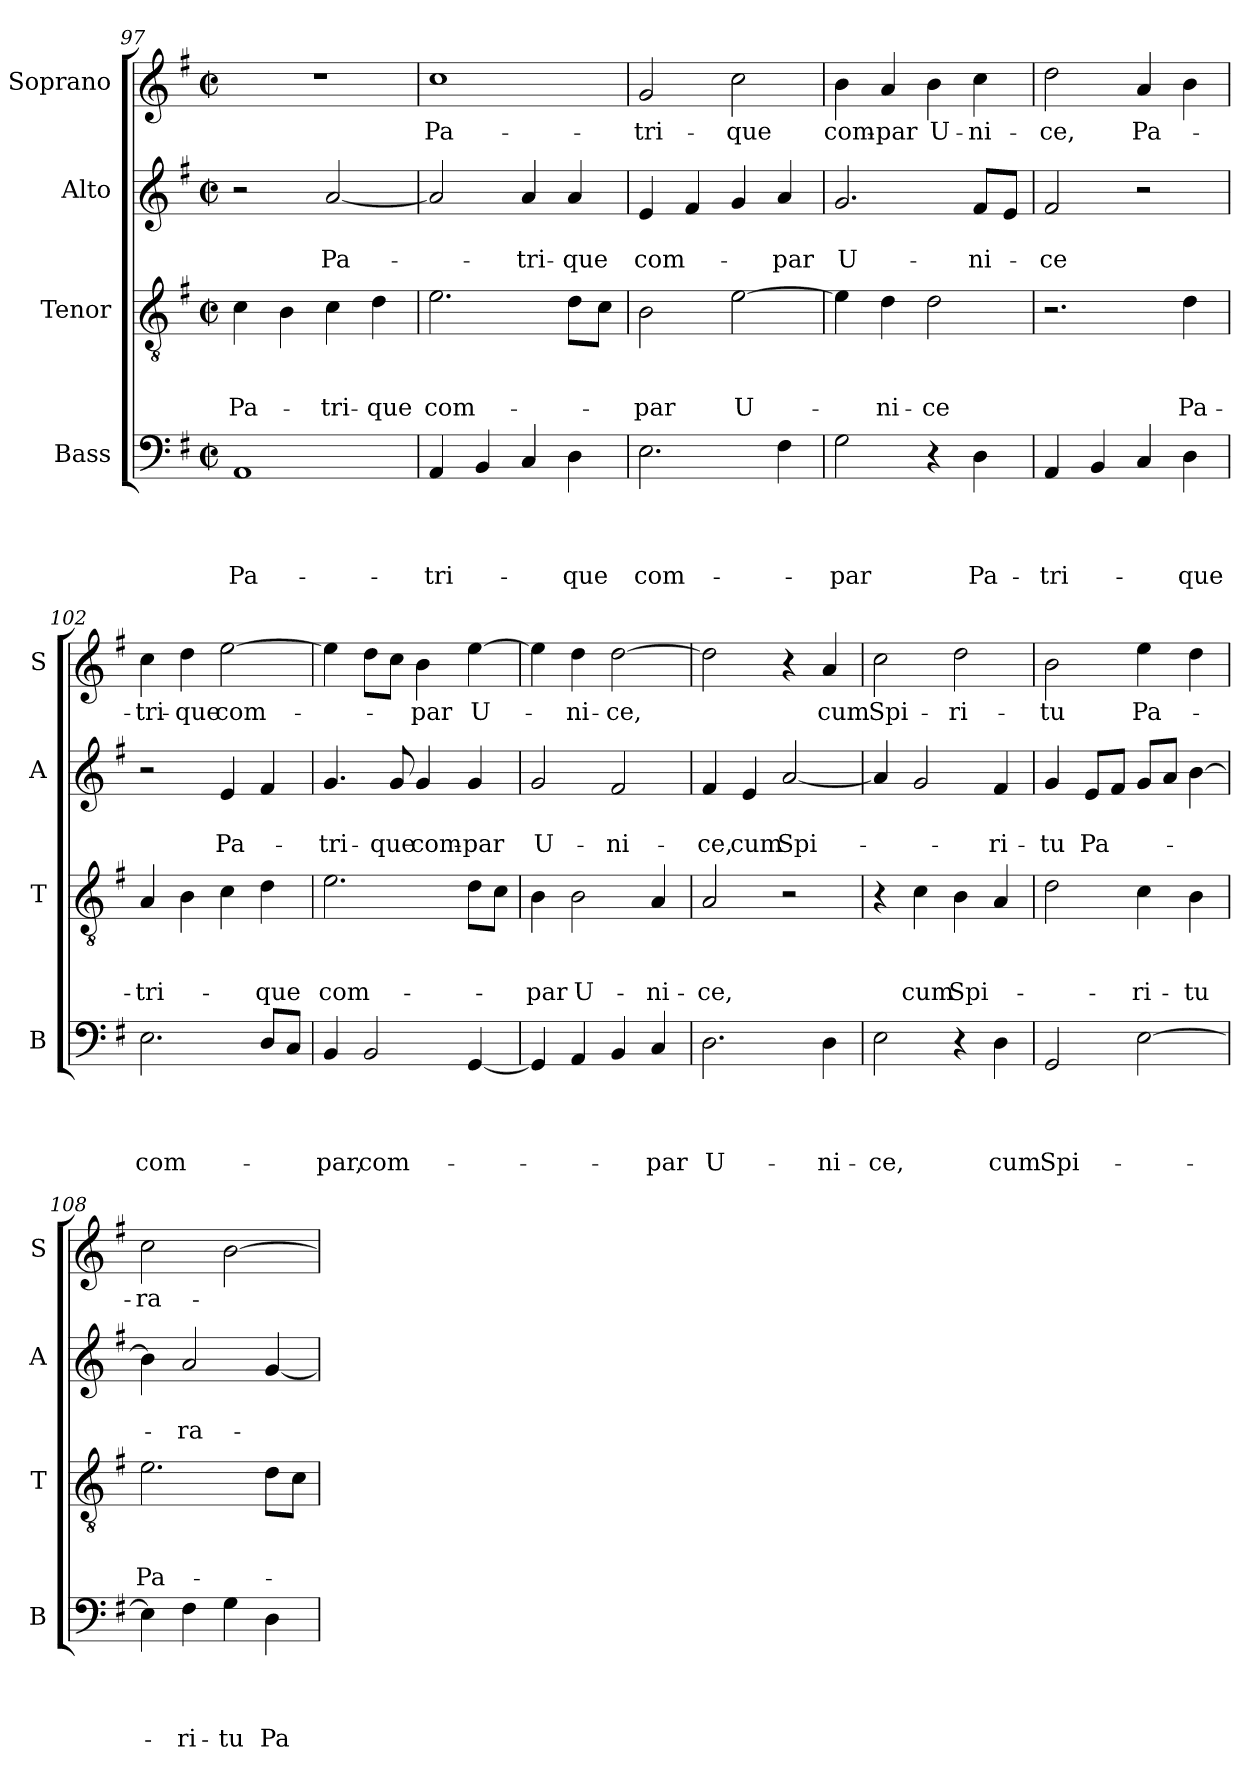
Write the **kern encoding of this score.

**kern	**text	**text	**text	**text	**kern	**text	**text	**text	**kern	**text	**text	**kern	**text
*part4	*part4	*part4	*part4	*part4	*part3	*part3	*part3	*part3	*part2	*part2	*part2	*part1	*part1
*staff4	*staff4	*staff4	*staff4	*staff4	*staff3	*staff3	*staff3	*staff3	*staff2	*staff2	*staff2	*staff1	*staff1
*I"Bass	*	*	*	*	*I"Tenor	*	*	*	*I"Alto	*	*	*I"Soprano	*
*I'B	*	*	*	*	*I'T	*	*	*	*I'A	*	*	*I'S	*
!!LO:LB:g=z
*clefF4	*	*	*	*	*clefGv2	*	*	*	*clefG2	*	*	*clefG2	*
*k[f#]	*	*	*	*	*k[f#]	*	*	*	*k[f#]	*	*	*k[f#]	*
*G:	*	*	*	*	*G:	*	*	*	*G:	*	*	*G:	*
*M2/2	*	*	*	*	*M2/2	*	*	*	*M2/2	*	*	*M2/2	*
*met(c|)	*	*	*	*	*met(c|)	*	*	*	*met(c|)	*	*	*met(c|)	*
=97	=97	=97	=97	=97	=97	=97	=97	=97	=97	=97	=97	=97	=97
!	!	!	!	!LO:LY:b	!	!	!	!LO:LY:b	!	!	!	!	!
1AA	.	.	.	Pa-	4c\	.	.	Pa-	2r	.	.	1r	.
.	.	.	.	.	4B\	.	.	.	.	.	.	.	.
!	!	!	!	!	!	!	!	!LO:LY:b	!	!	!LO:LY:b	!	!
.	.	.	.	.	4c\	.	.	-tri-	[<2a/	.	Pa-	.	.
!	!	!	!	!	!	!	!	!LO:LY:b	!	!	!	!	!
.	.	.	.	.	4d\	.	.	-que	.	.	.	.	.
=98	=98	=98	=98	=98	=98	=98	=98	=98	=98	=98	=98	=98	=98
!	!	!	!	!LO:LY:b	!	!	!	!LO:LY:b	!	!	!	!	!LO:LY:b
4AA/	.	.	.	-tri-	2.e\	.	.	com-	2a/]	.	.	1cc	Pa-
4BB/	.	.	.	.	.	.	.	.	.	.	.	.	.
!	!	!	!	!	!	!	!	!	!	!	!LO:LY:b	!	!
4C/	.	.	.	.	.	.	.	.	4a/	.	-tri-	.	.
!	!	!	!	!LO:LY:b	!	!	!	!	!	!	!LO:LY:b	!	!
4D\	.	.	.	-que	8d\L	.	.	.	4a/	.	-que	.	.
.	.	.	.	.	8c\J	.	.	.	.	.	.	.	.
=99	=99	=99	=99	=99	=99	=99	=99	=99	=99	=99	=99	=99	=99
!	!	!	!	!LO:LY:b	!	!	!	!LO:LY:b	!	!	!LO:LY:b	!	!LO:LY:b
2.E\	.	.	.	com-	2B\	.	.	-par	4e/	.	com-	2g/	-tri-
.	.	.	.	.	.	.	.	.	4f#/	.	.	.	.
!	!	!	!	!	!	!	!	!LO:LY:b	!	!	!	!	!LO:LY:b
.	.	.	.	.	[>2e\	.	.	U-	4g/	.	.	2cc\	-que
!	!	!	!	!	!	!	!	!	!	!	!LO:LY:b	!	!
4F#\	.	.	.	.	.	.	.	.	4a/	.	-par	.	.
=100	=100	=100	=100	=100	=100	=100	=100	=100	=100	=100	=100	=100	=100
!	!	!	!	!LO:LY:b	!	!	!	!	!	!	!LO:LY:b	!	!LO:LY:b
2G\	.	.	.	-par	4e\]	.	.	.	2.g/	.	U-	4b\	com-
!	!	!	!	!	!	!	!	!LO:LY:b	!	!	!	!	!LO:LY:b:rj
.	.	.	.	.	4d\	.	.	-ni-	.	.	.	4a/	-par
!	!	!	!	!	!	!	!	!LO:LY:b	!	!	!	!	!LO:LY:b
4r	.	.	.	.	2d\	.	.	-ce	.	.	.	4b\	U-
!	!	!	!	!LO:LY:b	!	!	!	!	!	!	!LO:LY:b	!	!LO:LY:b
4D\	.	.	.	Pa-	.	.	.	.	8f#/L	.	-ni-	4cc\	-ni-
.	.	.	.	.	.	.	.	.	8e/J	.	.	.	.
=101	=101	=101	=101	=101	=101	=101	=101	=101	=101	=101	=101	=101	=101
!	!	!	!	!LO:LY:b	!	!	!	!	!	!	!LO:LY:b	!	!LO:LY:b
4AA/	.	.	.	-tri-	2.r	.	.	.	2f#/	.	-ce	2dd\	-ce,
4BB/	.	.	.	.	.	.	.	.	.	.	.	.	.
!	!	!	!	!	!	!	!	!	!	!	!	!	!LO:LY:b
4C/	.	.	.	.	.	.	.	.	2r	.	.	4a/	Pa-
!	!	!	!	!LO:LY:b	!	!	!	!LO:LY:b	!	!	!	!	!
4D\	.	.	.	-que	4d\	.	.	Pa-	.	.	.	4b\	.
=102	=102	=102	=102	=102	=102	=102	=102	=102	=102	=102	=102	=102	=102
!	!	!	!	!LO:LY:b	!	!	!	!LO:LY:b	!	!	!	!	!LO:LY:b
2.E\	.	.	.	com-	4A/	.	.	-tri-	2r	.	.	4cc\	-tri-
!	!	!	!	!	!	!	!	!	!	!	!	!	!LO:LY:b
.	.	.	.	.	4B\	.	.	.	.	.	.	4dd\	-que
!	!	!	!	!	!	!	!	!	!	!	!LO:LY:b	!	!LO:LY:b
.	.	.	.	.	4c\	.	.	.	4e/	.	Pa-	[<2ee\	com-
!	!	!	!	!	!	!	!	!LO:LY:b	!	!	!	!	!
8D/L	.	.	.	.	4d\	.	.	-que	4f#/	.	.	.	.
8C/J	.	.	.	.	.	.	.	.	.	.	.	.	.
!!LO:LB:g=z
=103	=103	=103	=103	=103	=103	=103	=103	=103	=103	=103	=103	=103	=103
!	!	!	!	!LO:LY:b	!	!	!	!LO:LY:b	!	!	!LO:LY:b	!	!
4BB/	.	.	.	-par,	2.e\	.	.	com-	4.g/	.	-tri-	4ee\]	.
!	!	!	!	!LO:LY:b	!	!	!	!	!	!	!	!	!
2BB/	.	.	.	com-	.	.	.	.	.	.	.	8dd\L	.
!	!	!	!	!	!	!	!	!	!	!	!LO:LY:b	!	!
.	.	.	.	.	.	.	.	.	8g/	.	-que	8cc\J	.
!	!	!	!	!	!	!	!	!	!	!	!LO:LY:b	!	!LO:LY:b
.	.	.	.	.	.	.	.	.	4g/	.	com-	4b\	-par
!	!	!	!	!	!	!	!	!	!	!	!LO:LY:b	!	!LO:LY:b
[<4GG/	.	.	.	.	8d\L	.	.	.	4g/	.	-par	[>4ee\	U-
.	.	.	.	.	8c\J	.	.	.	.	.	.	.	.
=104	=104	=104	=104	=104	=104	=104	=104	=104	=104	=104	=104	=104	=104
!	!	!	!	!	!	!	!	!LO:LY:b	!	!	!LO:LY:b	!	!
4GG/]	.	.	.	.	4B\	.	.	-par	2g/	.	U-	4ee\]	.
!	!	!	!	!	!	!	!	!LO:LY:b	!	!	!	!	!LO:LY:b
4AA/	.	.	.	.	2B\	.	.	U-	.	.	.	4dd\	-ni-
!	!	!	!	!	!	!	!	!	!	!	!LO:LY:b	!	!LO:LY:b
4BB/	.	.	.	.	.	.	.	.	2f#/	.	-ni-	[>2dd\	-ce,
!	!	!	!	!LO:LY:b	!	!	!	!LO:LY:b	!	!	!	!	!
4C/	.	.	.	-par	4A/	.	.	-ni-	.	.	.	.	.
=105	=105	=105	=105	=105	=105	=105	=105	=105	=105	=105	=105	=105	=105
!	!	!	!	!LO:LY:b	!	!	!	!LO:LY:b	!	!	!LO:LY:b	!	!
2.D\	.	.	.	U-	2A/	.	.	-ce,	4f#/	.	-ce,	2dd\]	.
!	!	!	!	!	!	!	!	!	!	!	!LO:LY:b	!	!
.	.	.	.	.	.	.	.	.	4e/	.	cum	.	.
!	!	!	!	!	!	!	!	!	!	!	!LO:LY:b	!	!
.	.	.	.	.	2r	.	.	.	[<2a/	.	Spi-	4r	.
!	!	!	!	!LO:LY:b	!	!	!	!	!	!	!	!	!LO:LY:b
4D\	.	.	.	-ni-	.	.	.	.	.	.	.	4a/	cum
=106	=106	=106	=106	=106	=106	=106	=106	=106	=106	=106	=106	=106	=106
!	!	!	!	!LO:LY:b	!	!	!	!	!	!	!	!	!LO:LY:b
2E\	.	.	.	-ce,	4r	.	.	.	4a/]	.	.	2cc\	Spi-
!	!	!	!	!	!	!	!	!LO:LY:b	!	!	!	!	!
.	.	.	.	.	4c\	.	.	cum	2g/	.	.	.	.
!	!	!	!	!	!	!	!	!LO:LY:b	!	!	!	!	!LO:LY:b
4r	.	.	.	.	4B\	.	.	Spi-	.	.	.	2dd\	-ri-
!	!	!	!	!LO:LY:b	!	!	!	!	!	!	!LO:LY:b	!	!
4D\	.	.	.	cum	4A/	.	.	.	4f#/	.	-ri-	.	.
=107	=107	=107	=107	=107	=107	=107	=107	=107	=107	=107	=107	=107	=107
!	!	!	!	!LO:LY:b	!	!	!	!	!	!	!LO:LY:b	!	!LO:LY:b
2GG/	.	.	.	Spi-	2d\	.	.	.	4g/	.	-tu	2b\	-tu
!	!	!	!	!	!	!	!	!	!	!	!LO:LY:b	!	!
.	.	.	.	.	.	.	.	.	8e/L	.	Pa-	.	.
.	.	.	.	.	.	.	.	.	8f#/J	.	.	.	.
!	!	!	!	!	!	!	!	!LO:LY:b	!	!	!	!	!LO:LY:b
[>2E\	.	.	.	.	4c\	.	.	-ri-	8g/L	.	.	4ee\	Pa-
.	.	.	.	.	.	.	.	.	8a/J	.	.	.	.
!	!	!	!	!	!	!	!	!LO:LY:b	!	!	!	!	!
.	.	.	.	.	4B\	.	.	-tu	[>4b\	.	.	4dd\	.
=108	=108	=108	=108	=108	=108	=108	=108	=108	=108	=108	=108	=108	=108
!	!	!	!	!	!	!	!	!LO:LY:b	!	!	!	!	!LO:LY:b
4E\]	.	.	.	.	2.e\	.	.	Pa-	4b\]	.	.	2cc\	-ra-
!	!	!	!	!LO:LY:b	!	!	!	!	!	!	!LO:LY:b	!	!
4F#\	.	.	.	-ri-	.	.	.	.	2a/	.	-ra-	.	.
!	!	!	!	!LO:LY:b	!	!	!	!	!	!	!	!	!
4G\	.	.	.	-tu	.	.	.	.	.	.	.	[>2b\	.
!	!	!	!	!LO:LY:b	!	!	!	!	!	!	!	!	!
4D\	.	.	.	Pa-	8d\L	.	.	.	[>4g/	.	.	.	.
.	.	.	.	.	8c\J	.	.	.	.	.	.	.	.
=	=	=	=	=	=	=	=	=	=	=	=	=	=
*-	*-	*-	*-	*-	*-	*-	*-	*-	*-	*-	*-	*-	*-
